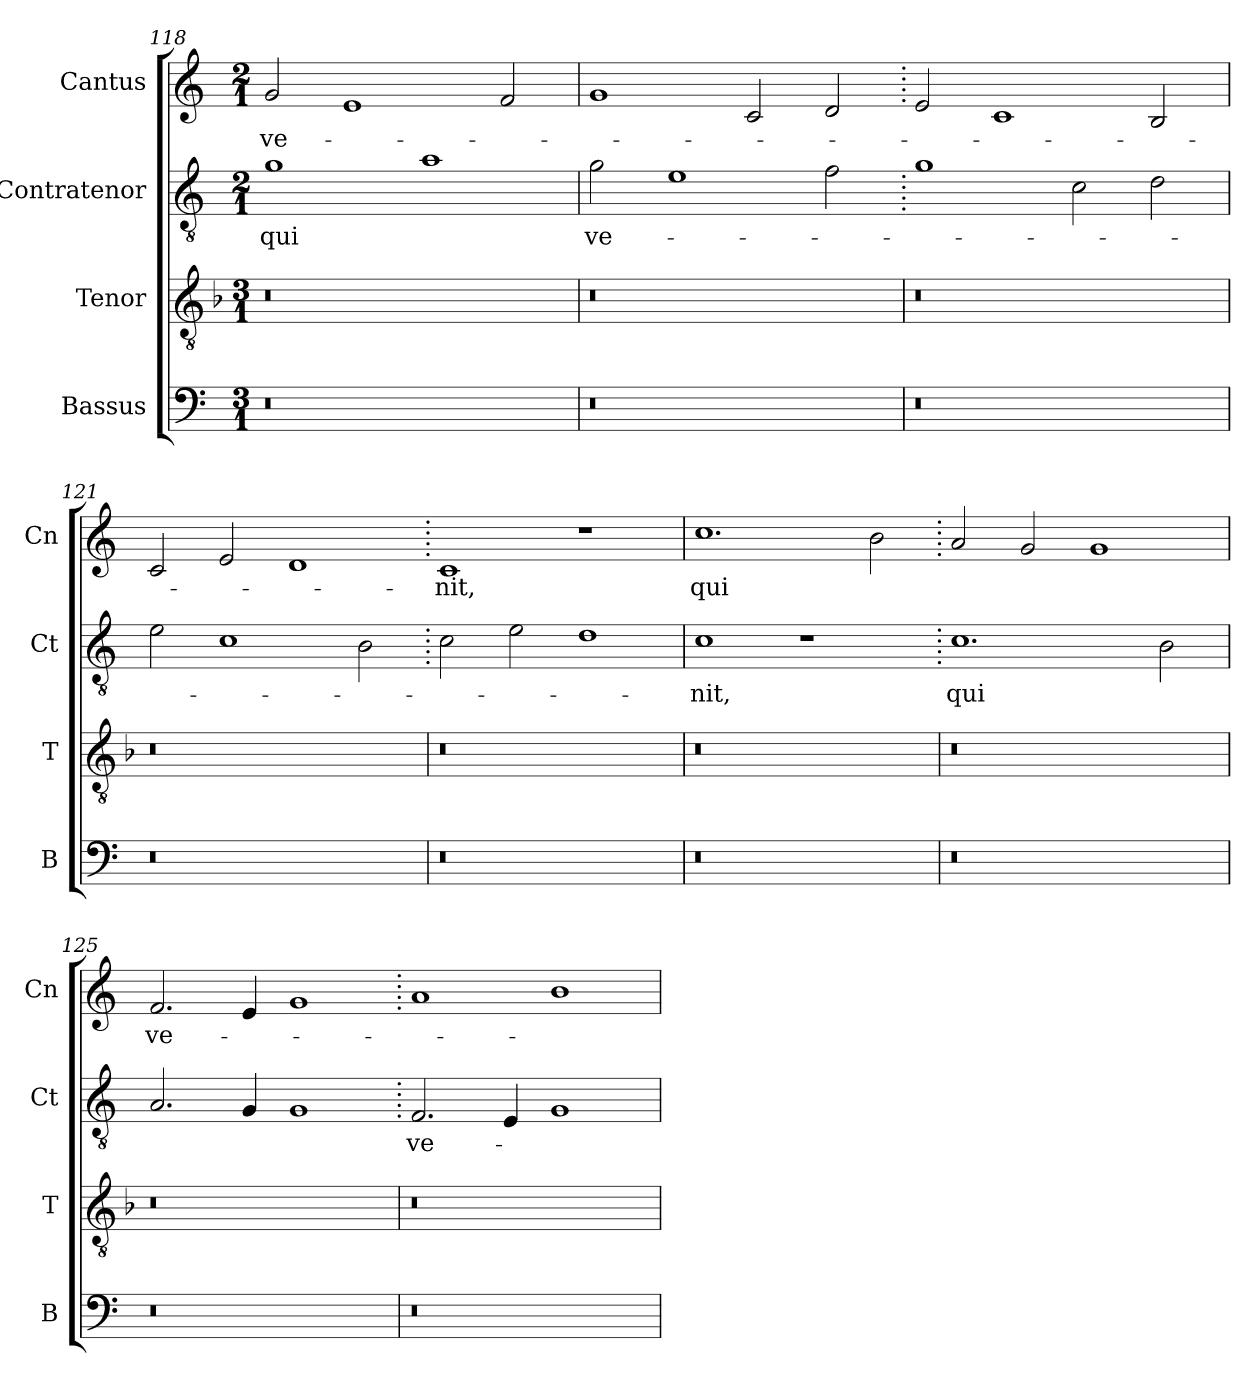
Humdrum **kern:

**kern	**kern	**kern	**text	**kern	**text
*part4	*part3	*part2	*part2	*part1	*part1
*staff4	*staff3	*staff2	*staff2	*staff1	*staff1
*I"Bassus	*I"Tenor	*I"Contratenor	*	*I"Cantus	*
*I'B	*I'T	*I'Ct	*	*I'Cn	*
*clefF4	*clefGv2	*clefGv2	*	*clefG2	*
*k[]	*k[b-]	*k[]	*	*k[]	*
*M3/1	*M3/1	*M2/1	*	*M2/1	*
=118	=118	=118	=118	=118	=118
0r	0r	1g	qui	2g/	ve-
.	.	.	.	1e	.
.	.	1a	.	.	.
.	.	.	.	2f/	.
=119	=119	=119	=119	=119	=119
0r	0r	2g\	ve-	1g	.
.	.	1e	.	.	.
.	.	.	.	2c/	.
.	.	2f\	.	2d/	.
=120	=120	=120.	=120.	=120.	=120.
0r	0r	1g	.	2e/	.
.	.	.	.	1c	.
.	.	2c\	.	.	.
.	.	2d\	.	2B/	.
=121	=121	=121	=121	=121	=121
0r	0r	2e\	.	2c/	.
.	.	1c	.	2e/	.
.	.	.	.	1d	.
.	.	2B\	.	.	.
=122	=122	=122.	=122.	=122.	=122.
0r	0r	2c\	.	1c	-nit,
.	.	2e\	.	.	.
.	.	1d	.	1r	.
=123	=123	=123	=123	=123	=123
0r	0r	1c	-nit,	1.cc	qui
.	.	1r	.	.	.
.	.	.	.	2b\	.
=124	=124	=124.	=124.	=124.	=124.
0r	0r	1.c	qui	2a/	.
.	.	.	.	2g/	.
.	.	.	.	1g	.
.	.	2B\	.	.	.
=125	=125	=125	=125	=125	=125
0r	0r	2.A/	.	2.f/	ve-
.	.	4G/	.	4e/	.
.	.	1G	.	1g	.
=126	=126	=126.	=126.	=126.	=126.
0r	0r	2.F/	ve-	1a	.
.	.	4E/	.	.	.
.	.	1G	.	1b	.
=	=	=	=	=	=
*-	*-	*-	*-	*-	*-
